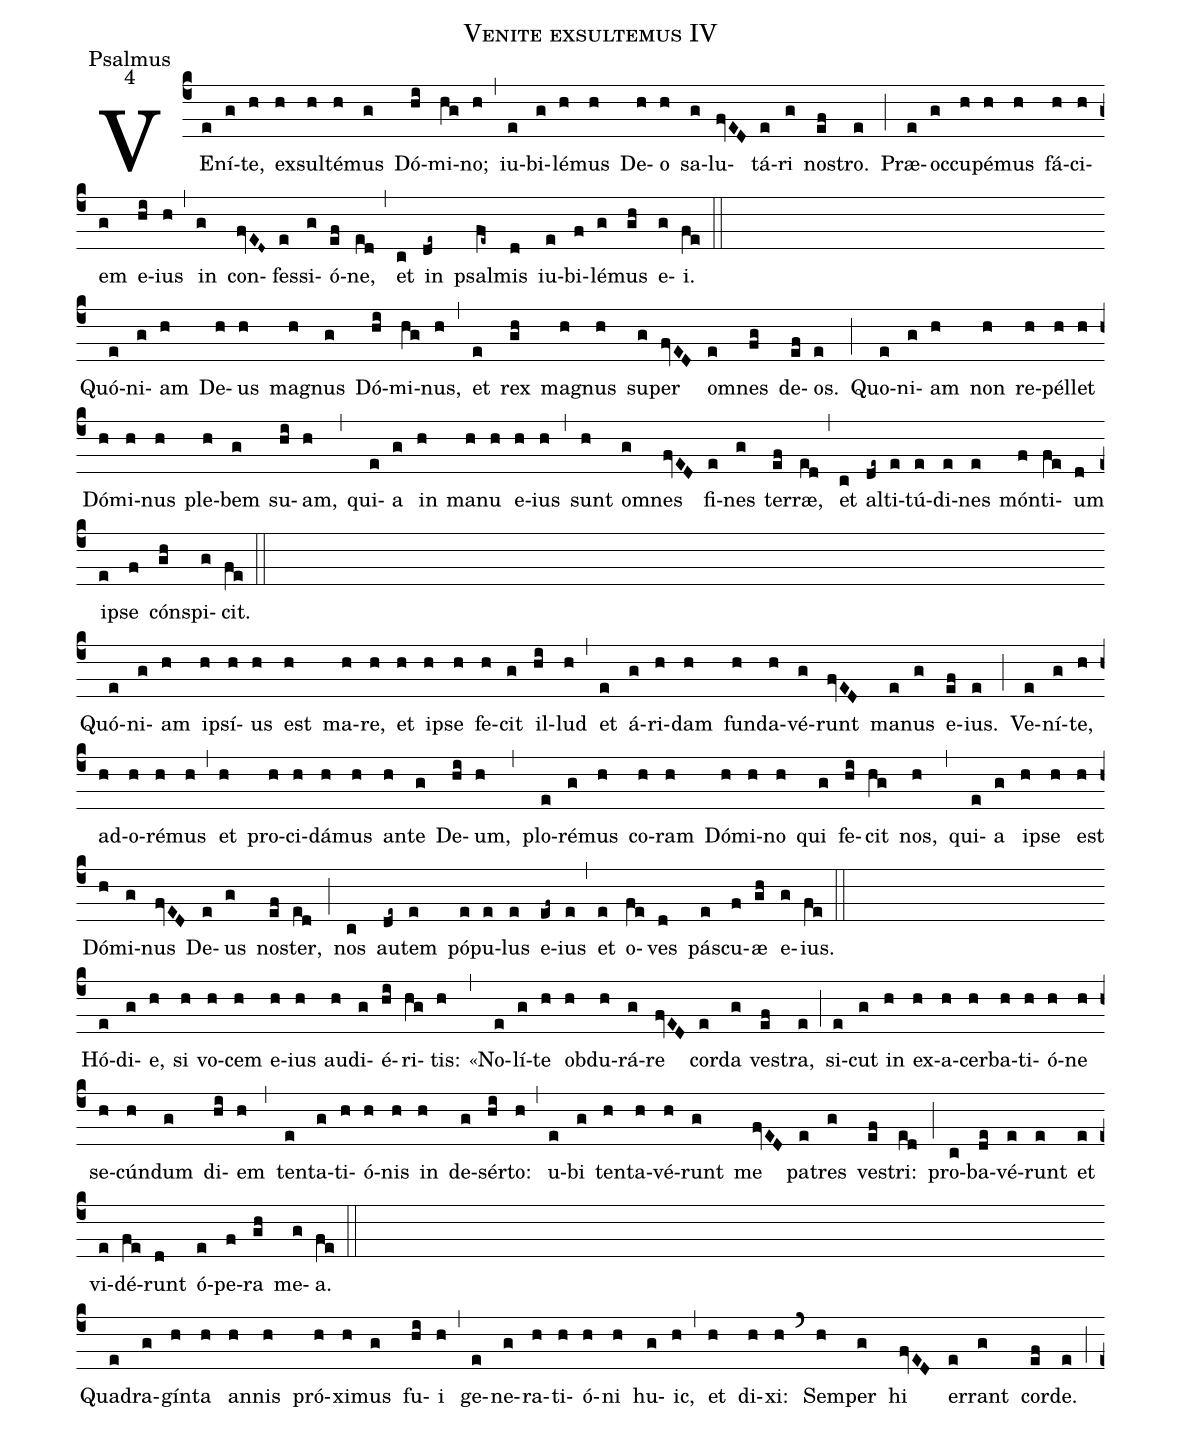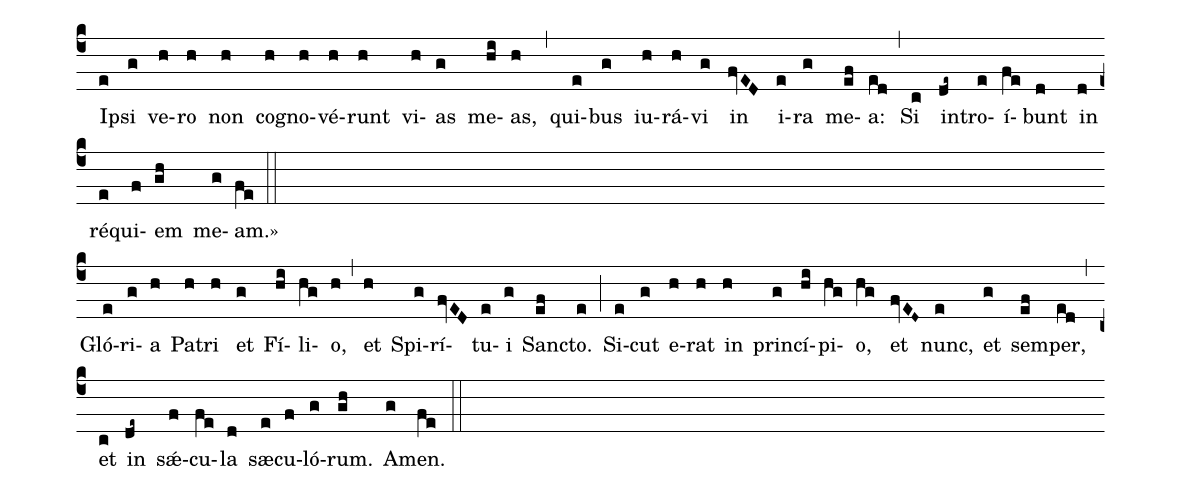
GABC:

name:Venite exsultemus IV;
office-part:Psalmus;
mode:4;
%%
(c4) VE(e)ní(g)te,(h) ex(h)sul(h)té(h)mus(g) Dó(hi)mi(hg)no;(h) (,) iu(e)bi(g)lé(h)mus(h) De(h)o(h) sa(g)lu(fvED)tá(e)ri(g) no(ef)stro.(e) (;) Præ(e)oc(g)cu(h)pé(h)mus(h) fá(h)ci(h)em(g) e(hi)ius(h) (,)
in(g) con(fvED~)fes(e)si(g)ó(ef)ne,(ed) (,)
et(c) in(de~) psal(fe~)mis(d) iu(e)bi(f)lé(g)mus(gh) e(g)i.(fe) (::) (Z-)

Quó(e)ni(g)am(h) De(h)us(h) mag(h)nus(g) Dó(hi)mi(hg)nus,(h) (,) et(e) rex(gh) mag(h)nus(h) su(g)per(fvED) om(e)nes(fg) de(ef)os.(e) (;) Quo(e)ni(g)am(h) non(h) re(h)pél(h)let(h) Dó(h)mi(h)nus(h) ple(h)bem(g) su(hi)am,(h) (,) qui(e)a(g) in(h) ma(h)nu(h) e(h)ius(h) (,) sunt(h) om(g)nes(fvED) fi(e)nes(g) ter(ef)ræ,(ed) (,) et(c) al(de~)ti(e)tú(e)di(e)nes(e) món(f)ti(fe)um(d) i(e)pse(f) cón(gh)spi(g)cit.(fe) (::) (Z-)

Quó(e)ni(g)am(h) ip(h)sí(h)us(h) est(h) ma(h)re,(h) et(h) ip(h)se(h) fe(h)cit(g) il(hi)lud(h) (,) et(e) á(g)ri(h)dam(h) fun(h)da(h)vé(g)runt(fvED) ma(e)nus(g) e(ef)ius.(e) (;)
Ve(e)ní(g)te,(h) ad(h)o(h)ré(h)mus(h) (,) et(h) pro(h)ci(h)dá(h)mus(h) an(h)te(g) De(hi)um,(h) (,)
plo(e)ré(g)mus(h) co(h)ram(h) Dó(h)mi(h)no(h) qui(g) fe(hi)cit(hg) nos,(h) (,) qui(e)a(g) ip(h)se(h) est(h) Dó(h)mi(g)nus(fvED) De(e)us(g) no(ef)ster,(ed) (;) nos(c) au(de~)tem(e) pó(e)pu(e)lus(e) e(ef~)ius(e) (,) et(e) o(fe)ves(d) pás(e)cu(f)æ(gh) e(g)ius.(fe) (::) (Z-)

Hó(e)di(g)e,(h) si(h) vo(h)cem(h) e(h)ius(h) au(h)di(g)é(hi)ri(hg)tis:(h) (,) «No(e)lí(g)te(h) ob(h)du(h)rá(g)re(fvED) cor(e)da(g) ves(ef)tra,(e) (;)
si(e)cut(g) in(h) ex(h)a(h)cer(h)ba(h)ti(h)ó(h)ne(h) se(h)cún(h)dum(g) di(hi)em(h) (,) ten(e)ta(g)ti(h)ó(h)nis(h) in(h) de(g)sér(hi)to:(h) (,)
u(e)bi(g) ten(h)ta(h)vé(h)runt(g) me(fvED) pa(e)tres(g) ve(ef)stri:(ed) (;)
pro(c)ba(de)vé(e)runt(e) et(e) vi(e)dé(fe)runt(d) ó(e)pe(f)ra(gh) me(g)a.(fe) (::) (Z-)

Qua(e)dra(g)gín(h)ta(h) an(h)nis(h) pró(h)xi(h)mus(g) fu(hi)i(h) (,) ge(e)ne(g)ra(h)ti(h)ó(h)ni(h) hu(g)ic,(h) (,) et(h) di(h)xi:(h) (`) Sem(h)per(g) hi(fvED) er(e)rant(g) cor(ef)de.(e) (;) Ip(e)si(g) ve(h)ro(h) non(h) cog(h)no(h)vé(h)runt(h) vi(h)as(g) me(hi)as,(h) (,)
qui(e)bus(g) iu(h)rá(h)vi(g) in(fvED) i(e)ra(g) me(ef)a:(ed) (,) Si(c) in(de~)tro(e)í(fe)bunt(d) in(d) ré(e)qui(f)em(gh) me(g)am.»(fe) (::) (Z-)

Gló(e)ri(g)a(h) Pa(h)tri(h) et(g) Fí(hi)li(hg)o,(h) (,)
et(h) Spi(g)rí(fvED)tu(e)i(g) Sanc(ef)to.(e) (;)
Si(e)cut(g) e(h)rat(h) in(h) prin(g)cí(hi)pi(hg)o,(hg) et(fvED~) nunc,(e) et(g) sem(ef)per,(ed) (,) et(c) in(de~) sǽ(f)cu(fe)la(d) sæ(e)cu(f)ló(g)rum.(gh) A(g)men.(fe) (::)
